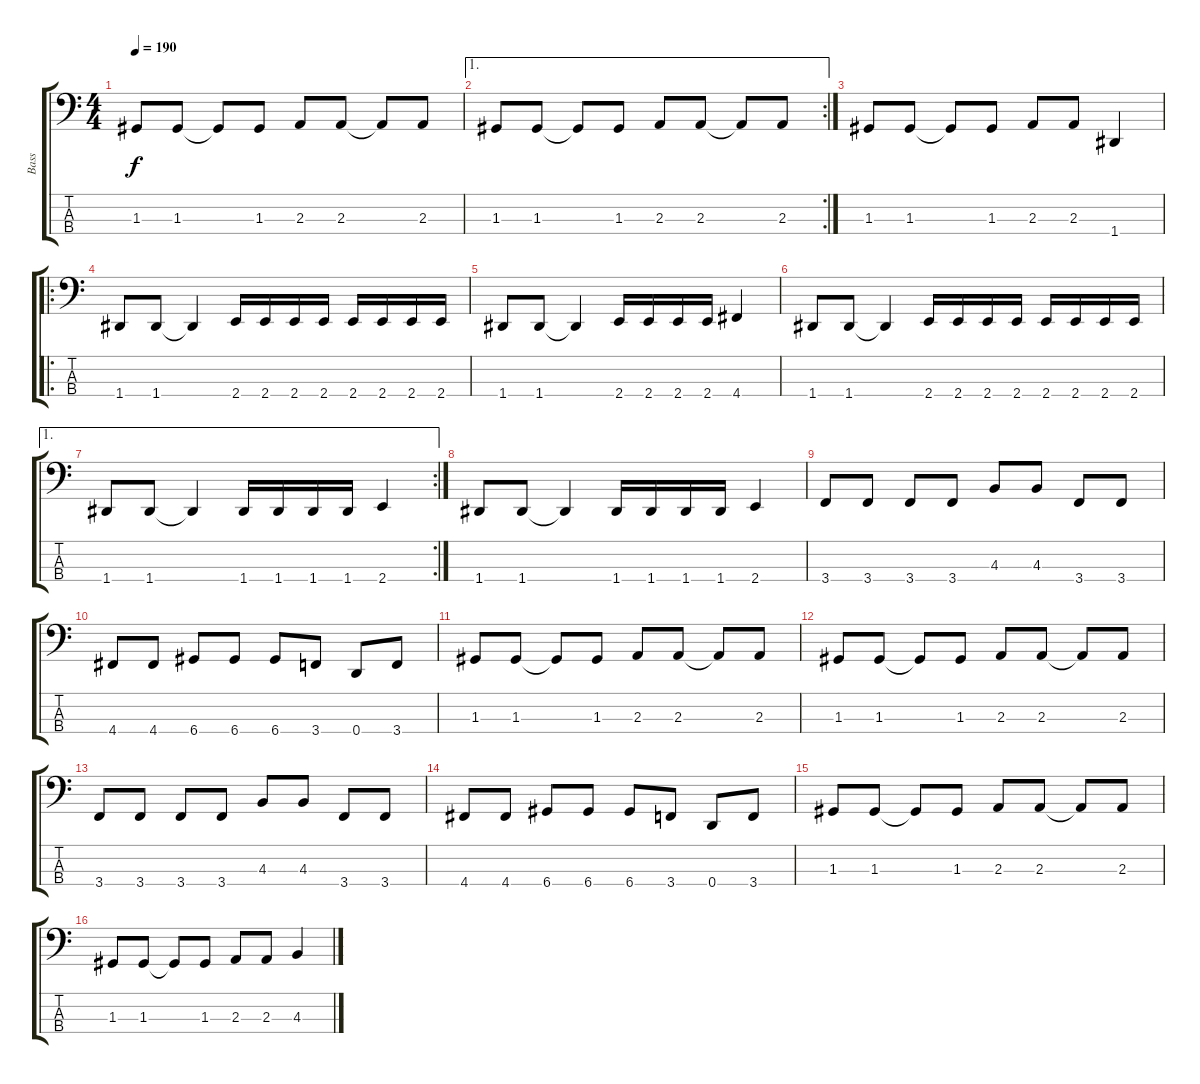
\track ("Bass" "Bass") {instrument electricbasspick}
\staff {score tabs}
\tuning (F2 C2 G1 D1) {hide}
\ts (4 4)
\tempo 190
\clef f4
\ks c
1.3.8{dy f} 1.3.8 1.3{t}.8 1.3.8 2.3.8 2.3.8 2.3{t}.8 2.3.8 |
\ae 1
\rc 2
1.3.8 1.3.8 1.3{t}.8 1.3.8 2.3.8 2.3.8 2.3{t}.8 2.3.8 |
1.3.8 1.3.8 1.3{t}.8 1.3.8 2.3.8 2.3.8 1.4.4 |
\ro
1.4.8 1.4.8 1.4{t}.4 2.4.16 2.4.16 2.4.16 2.4.16 2.4.16 2.4.16 2.4.16 2.4.16 |
1.4.8 1.4.8 1.4{t}.4 2.4.16 2.4.16 2.4.16 2.4.16 4.4.4 |
1.4.8 1.4.8 1.4{t}.4 2.4.16 2.4.16 2.4.16 2.4.16 2.4.16 2.4.16 2.4.16 2.4.16 |
\ae 1
\rc 2
1.4.8 1.4.8 1.4{t}.4 1.4.16 1.4.16 1.4.16 1.4.16 2.4.4 |
1.4.8 1.4.8 1.4{t}.4 1.4.16 1.4.16 1.4.16 1.4.16 2.4.4 |
3.4.8 3.4.8 3.4.8 3.4.8 4.3.8 4.3.8 3.4.8 3.4.8 |
4.4.8 4.4.8 6.4.8 6.4.8 6.4.8 3.4.8 0.4.8 3.4.8 |
1.3.8 1.3.8 1.3{t}.8 1.3.8 2.3.8 2.3.8 2.3{t}.8 2.3.8 |
1.3.8 1.3.8 1.3{t}.8 1.3.8 2.3.8 2.3.8 2.3{t}.8 2.3.8 |
3.4.8 3.4.8 3.4.8 3.4.8 4.3.8 4.3.8 3.4.8 3.4.8 |
4.4.8 4.4.8 6.4.8 6.4.8 6.4.8 3.4.8 0.4.8 3.4.8 |
1.3.8 1.3.8 1.3{t}.8 1.3.8 2.3.8 2.3.8 2.3{t}.8 2.3.8 |
1.3.8 1.3.8 1.3{t}.8 1.3.8 2.3.8 2.3.8 4.3.4
